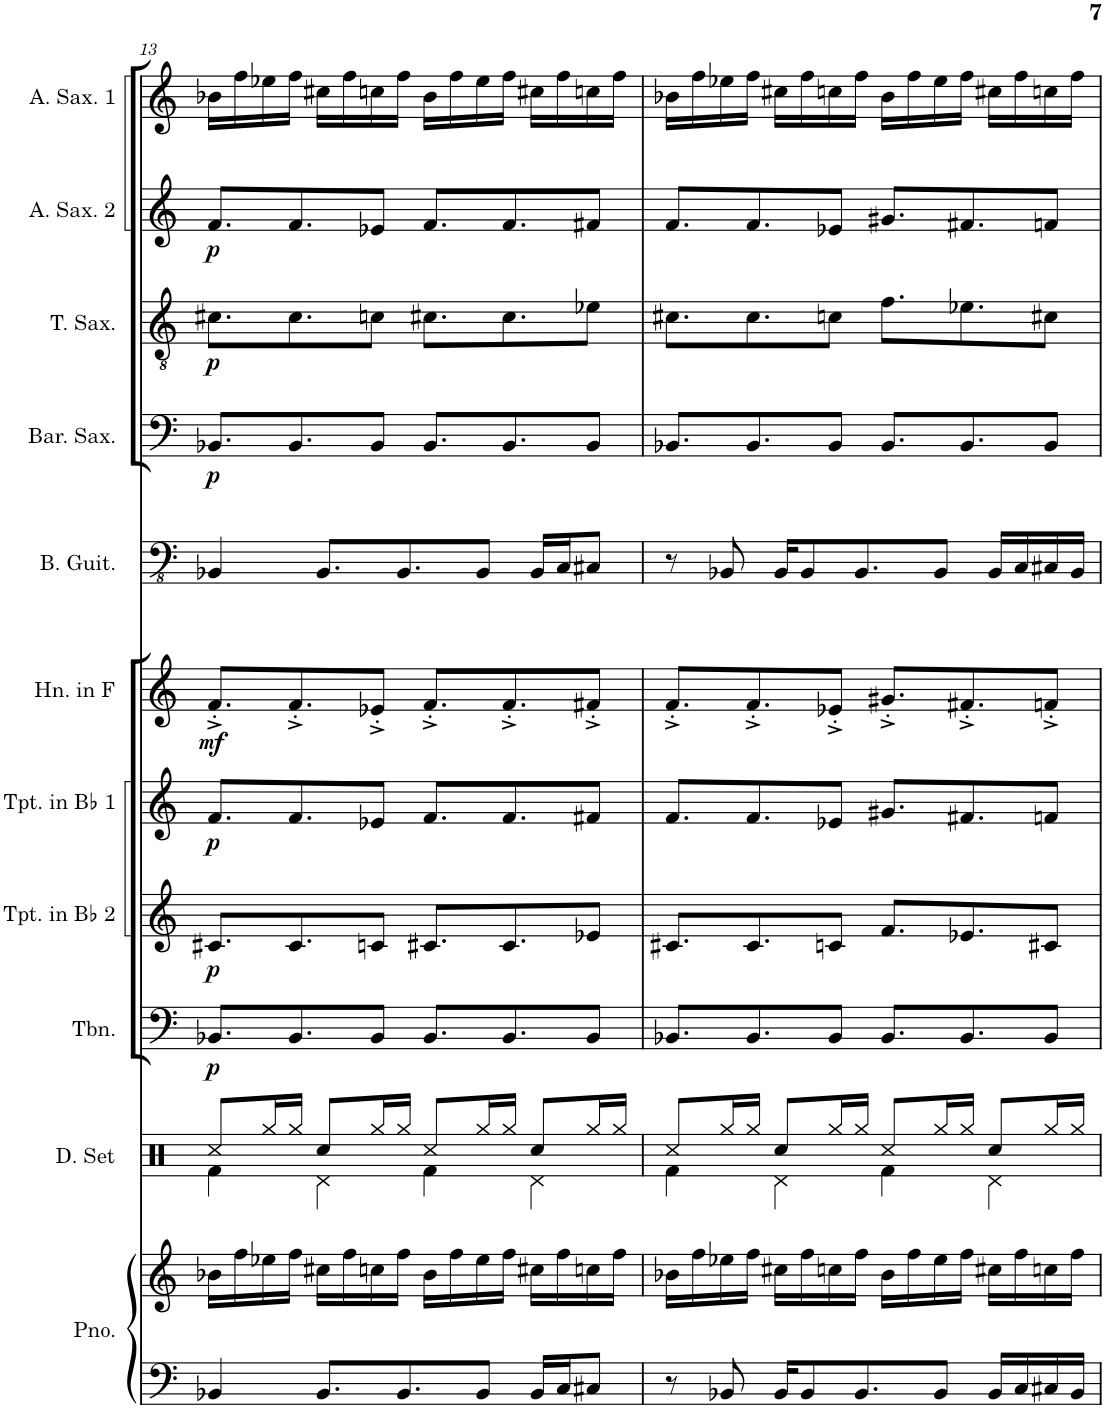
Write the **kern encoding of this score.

**kern	**kern	**kern	**kern	**dynam	**kern	**dynam	**kern	**dynam	**kern	**dynam	**kern	**kern	**dynam	**kern	**dynam	**kern	**dynam	**kern
*part11	*part11	*part10	*part9	*part9	*part8	*part8	*part7	*part7	*part6	*part6	*part5	*part4	*part4	*part3	*part3	*part2	*part2	*part1
*staff12	*staff11	*staff10	*staff9	*staff9	*staff8	*staff8	*staff7	*staff7	*staff6	*staff6	*staff5	*staff4	*staff4	*staff3	*staff3	*staff2	*staff2	*staff1
*I"Piano	*	*I"Drumset	*I"Trombone	*	*I"Trumpet in Bb 2	*	*I"Trumpet in Bb 1	*	*I"Horn in F	*	*I"Bass Guitar	*I"Baritone Saxophone	*	*I"Tenor Saxophone	*	*I"Alto Saxophone 2	*	*I"Alto Saxophone 1
*I'Pno.	*	*I'D. Set	*I'Tbn.	*	*I'Tpt. in Bb 2	*	*I'Tpt. in Bb 1	*	*I'Hn. in F	*	*I'B. Guit.	*I'Bar. Sax.	*	*I'T. Sax.	*	*I'A. Sax. 2	*	*I'A. Sax. 1
!!LO:PB:g=z
*clefF4	*clefG2	*clefX	*clefF4	*	*clefG2	*	*clefG2	*	*clefG2	*	*clefFv4	*clefF4	*	*clefGv2	*	*clefG2	*	*clefG2
*	*	*	*	*	*Trd1c2	*	*Trd1c2	*	*Trd4c7	*	*	*Trd12c21	*	*Trd8c14	*	*Trd5c9	*	*Trd5c9
*k[]	*k[]	*k[]	*k[]	*	*k[]	*	*k[]	*	*k[]	*	*k[]	*k[]	*	*k[]	*	*k[]	*	*k[]
*M4/4	*M4/4	*M4/4	*M4/4	*	*M4/4	*	*M4/4	*	*M4/4	*	*M4/4	*M4/4	*	*M4/4	*	*M4/4	*	*M4/4
=13	=13	=13	=13	=13	=13	=13	=13	=13	=13	=13	=13	=13	=13	=13	=13	=13	=13	=13
*	*	*^	*	*	*	*	*	*	*	*	*	*	*	*	*	*	*	*
!	!	!	!	!	!LO:DY:b	!	!LO:DY:b	!	!LO:DY:b	!	!LO:DY:b	!	!	!LO:DY:b	!	!LO:DY:b	!	!LO:DY:b	!
4BB-X/	16b-X\LL	8Rcc/L	4Rf\	8.BB-X/L	p	8.c#X/L	p	8.f/L	p	8.f'^/L	mf	4BBB-X/	8.BB-X/L	p	8.c#X\L	p	8.f/L	p	16b-X\LL
.	16ff\	.	.	.	.	.	.	.	.	.	.	.	.	.	.	.	.	.	16ff\
.	16ee-X\	16Rgg/L	.	.	.	.	.	.	.	.	.	.	.	.	.	.	.	.	16ee-X\
.	16ff\JJ	16Rgg/JJ	.	8.BB-/	.	8.c#/	.	8.f/	.	8.f'^/	.	.	8.BB-/	.	8.c#\	.	8.f/	.	16ff\JJ
8.BB-/L	16cc#X\LL	8Rcc/L	4Rd\	.	.	.	.	.	.	.	.	8.BBB-/L	.	.	.	.	.	.	16cc#X\LL
.	16ff\	.	.	.	.	.	.	.	.	.	.	.	.	.	.	.	.	.	16ff\
.	16ccn\	16Rgg/L	.	8BB-/J	.	8cn/J	.	8e-X/J	.	8e-X'^/J	.	.	8BB-/J	.	8cn\J	.	8e-X/J	.	16ccn\
8.BB-/	16ff\JJ	16Rgg/JJ	.	.	.	.	.	.	.	.	.	8.BBB-/	.	.	.	.	.	.	16ff\JJ
.	16b-\LL	8Rcc/L	4Rf\	8.BB-/L	.	8.c#X/L	.	8.f/L	.	8.f'^/L	.	.	8.BB-/L	.	8.c#X\L	.	8.f/L	.	16b-\LL
.	16ff\	.	.	.	.	.	.	.	.	.	.	.	.	.	.	.	.	.	16ff\
8BB-/J	16ee-\	16Rgg/L	.	.	.	.	.	.	.	.	.	8BBB-/J	.	.	.	.	.	.	16ee-\
.	16ff\JJ	16Rgg/JJ	.	8.BB-/	.	8.c#/	.	8.f/	.	8.f'^/	.	.	8.BB-/	.	8.c#\	.	8.f/	.	16ff\JJ
16BB-/LL	16cc#X\LL	8Rcc/L	4Rd\	.	.	.	.	.	.	.	.	16BBB-/LL	.	.	.	.	.	.	16cc#X\LL
16C/J	16ff\	.	.	.	.	.	.	.	.	.	.	16CC/J	.	.	.	.	.	.	16ff\
8C#X/J	16ccn\	16Rgg/L	.	8BB-/J	.	8e-X/J	.	8f#X/J	.	8f#X'^/J	.	8CC#X/J	8BB-/J	.	8e-X\J	.	8f#X/J	.	16ccn\
.	16ff\JJ	16Rgg/JJ	.	.	.	.	.	.	.	.	.	.	.	.	.	.	.	.	16ff\JJ
=14	=14	=14	=14	=14	=14	=14	=14	=14	=14	=14	=14	=14	=14	=14	=14	=14	=14	=14	=14
8r	16b-X\LL	8Rcc/L	4Rf\	8.BB-X/L	.	8.c#X/L	.	8.f/L	.	8.f'^/L	.	8r	8.BB-X/L	.	8.c#X\L	.	8.f/L	.	16b-X\LL
.	16ff\	.	.	.	.	.	.	.	.	.	.	.	.	.	.	.	.	.	16ff\
8BB-X/	16ee-X\	16Rgg/L	.	.	.	.	.	.	.	.	.	8BBB-X/	.	.	.	.	.	.	16ee-X\
.	16ff\JJ	16Rgg/JJ	.	8.BB-/	.	8.c#/	.	8.f/	.	8.f'^/	.	.	8.BB-/	.	8.c#\	.	8.f/	.	16ff\JJ
16BB-/KL	16cc#X\LL	8Rcc/L	4Rd\	.	.	.	.	.	.	.	.	16BBB-/KL	.	.	.	.	.	.	16cc#X\LL
8BB-/	16ff\	.	.	.	.	.	.	.	.	.	.	8BBB-/	.	.	.	.	.	.	16ff\
.	16ccn\	16Rgg/L	.	8BB-/J	.	8cn/J	.	8e-X/J	.	8e-X'^/J	.	.	8BB-/J	.	8cn\J	.	8e-X/J	.	16ccn\
8.BB-/	16ff\JJ	16Rgg/JJ	.	.	.	.	.	.	.	.	.	8.BBB-/	.	.	.	.	.	.	16ff\JJ
.	16b-\LL	8Rcc/L	4Rf\	8.BB-/L	.	8.f/L	.	8.g#X/L	.	8.g#X'^/L	.	.	8.BB-/L	.	8.f\L	.	8.g#X/L	.	16b-\LL
.	16ff\	.	.	.	.	.	.	.	.	.	.	.	.	.	.	.	.	.	16ff\
8BB-/J	16ee-\	16Rgg/L	.	.	.	.	.	.	.	.	.	8BBB-/J	.	.	.	.	.	.	16ee-\
.	16ff\JJ	16Rgg/JJ	.	8.BB-/	.	8.e-X/	.	8.f#X/	.	8.f#X'^/	.	.	8.BB-/	.	8.e-X\	.	8.f#X/	.	16ff\JJ
16BB-/LL	16cc#X\LL	8Rcc/L	4Rd\	.	.	.	.	.	.	.	.	16BBB-/LL	.	.	.	.	.	.	16cc#X\LL
16C/	16ff\	.	.	.	.	.	.	.	.	.	.	16CC/	.	.	.	.	.	.	16ff\
16C#X/	16ccn\	16Rgg/L	.	8BB-/J	.	8c#X/J	.	8fn/J	.	8fn'^/J	.	16CC#X/	8BB-/J	.	8c#X\J	.	8fn/J	.	16ccn\
16BB-/JJ	16ff\JJ	16Rgg/JJ	.	.	.	.	.	.	.	.	.	16BBB-/JJ	.	.	.	.	.	.	16ff\JJ
*	*	*v	*v	*	*	*	*	*	*	*	*	*	*	*	*	*	*	*	*
=	=	=	=	=	=	=	=	=	=	=	=	=	=	=	=	=	=	=
*-	*-	*-	*-	*-	*-	*-	*-	*-	*-	*-	*-	*-	*-	*-	*-	*-	*-	*-
